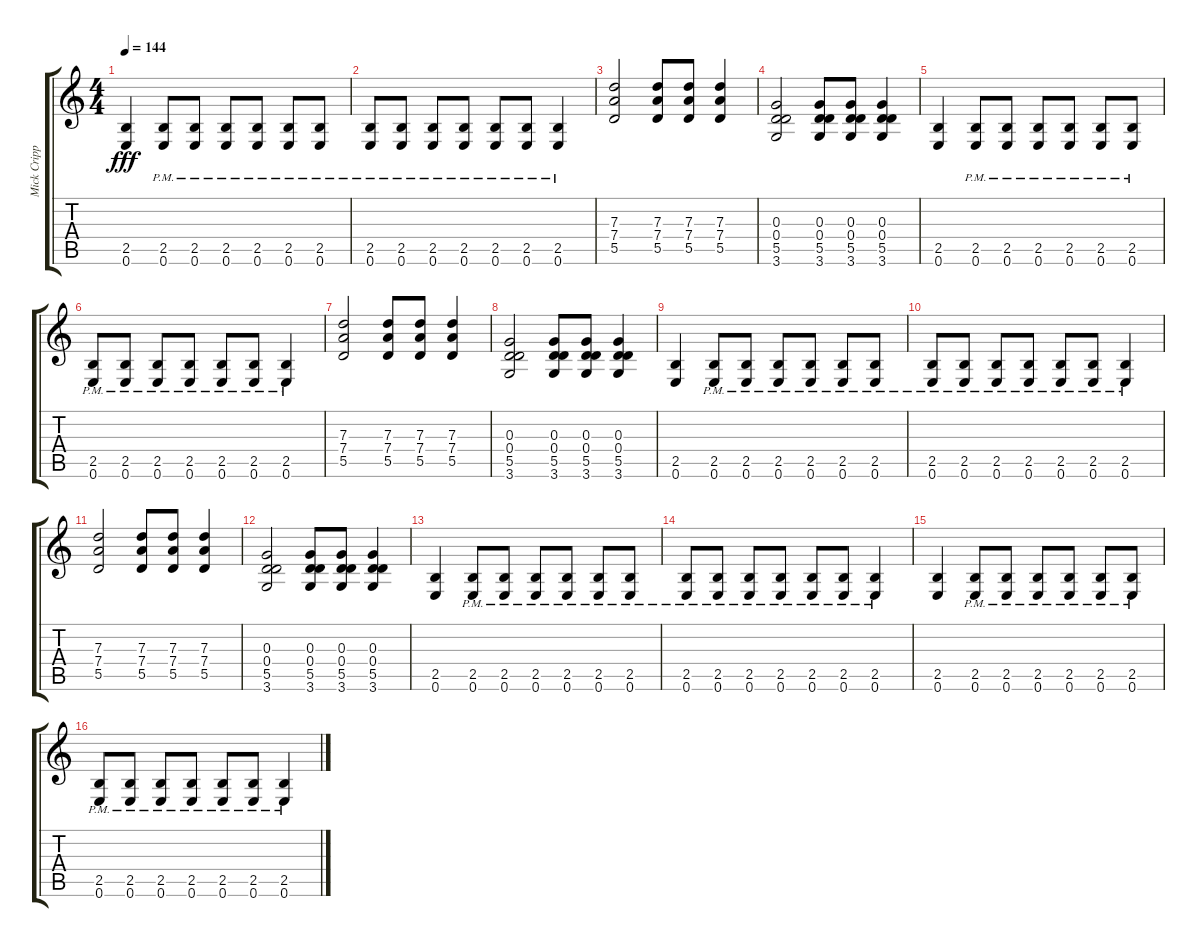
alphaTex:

\track ("Mick Cripps" "Mick Cripp") {instrument overdrivenguitar}
\staff {score tabs}
\tuning (E4 B3 G3 D3 A2 E2) {hide}
\ts (4 4)
\tempo 144
\clef g2
\ks c
(2.5 0.6).4{dy fff} (2.5{pm} 0.6{pm}).8 (2.5{pm} 0.6{pm}).8 (2.5{pm} 0.6{pm}).8 (2.5{pm} 0.6{pm}).8 (2.5{pm} 0.6{pm}).8 (2.5{pm} 0.6{pm}).8 |
(2.5{pm} 0.6{pm}).8 (2.5{pm} 0.6{pm}).8 (2.5{pm} 0.6{pm}).8 (2.5{pm} 0.6{pm}).8 (2.5{pm} 0.6{pm}).8 (2.5{pm} 0.6{pm}).8 (2.5{pm} 0.6{pm}).4 |
(7.3 7.4 5.5).2 (7.3 7.4 5.5).8 (7.3 7.4 5.5).8 (7.3 7.4 5.5).4 |
(0.3 0.4 5.5 3.6).2 (0.3 0.4 5.5 3.6).8 (0.3 0.4 5.5 3.6).8 (0.3 0.4 5.5 3.6).4 |
(2.5 0.6).4 (2.5{pm} 0.6{pm}).8 (2.5{pm} 0.6{pm}).8 (2.5{pm} 0.6{pm}).8 (2.5{pm} 0.6{pm}).8 (2.5{pm} 0.6{pm}).8 (2.5{pm} 0.6{pm}).8 |
(2.5{pm} 0.6{pm}).8 (2.5{pm} 0.6{pm}).8 (2.5{pm} 0.6{pm}).8 (2.5{pm} 0.6{pm}).8 (2.5{pm} 0.6{pm}).8 (2.5{pm} 0.6{pm}).8 (2.5{pm} 0.6{pm}).4 |
(7.3 7.4 5.5).2 (7.3 7.4 5.5).8 (7.3 7.4 5.5).8 (7.3 7.4 5.5).4 |
(0.3 0.4 5.5 3.6).2 (0.3 0.4 5.5 3.6).8 (0.3 0.4 5.5 3.6).8 (0.3 0.4 5.5 3.6).4 |
(2.5 0.6).4 (2.5{pm} 0.6{pm}).8 (2.5{pm} 0.6{pm}).8 (2.5{pm} 0.6{pm}).8 (2.5{pm} 0.6{pm}).8 (2.5{pm} 0.6{pm}).8 (2.5{pm} 0.6{pm}).8 |
(2.5{pm} 0.6{pm}).8 (2.5{pm} 0.6{pm}).8 (2.5{pm} 0.6{pm}).8 (2.5{pm} 0.6{pm}).8 (2.5{pm} 0.6{pm}).8 (2.5{pm} 0.6{pm}).8 (2.5{pm} 0.6{pm}).4 |
(7.3 7.4 5.5).2 (7.3 7.4 5.5).8 (7.3 7.4 5.5).8 (7.3 7.4 5.5).4 |
(0.3 0.4 5.5 3.6).2 (0.3 0.4 5.5 3.6).8 (0.3 0.4 5.5 3.6).8 (0.3 0.4 5.5 3.6).4 |
(2.5 0.6).4 (2.5{pm} 0.6{pm}).8 (2.5{pm} 0.6{pm}).8 (2.5{pm} 0.6{pm}).8 (2.5{pm} 0.6{pm}).8 (2.5{pm} 0.6{pm}).8 (2.5{pm} 0.6{pm}).8 |
(2.5{pm} 0.6{pm}).8 (2.5{pm} 0.6{pm}).8 (2.5{pm} 0.6{pm}).8 (2.5{pm} 0.6{pm}).8 (2.5{pm} 0.6{pm}).8 (2.5{pm} 0.6{pm}).8 (2.5{pm} 0.6{pm}).4 |
(2.5 0.6).4 (2.5{pm} 0.6{pm}).8 (2.5{pm} 0.6{pm}).8 (2.5{pm} 0.6{pm}).8 (2.5{pm} 0.6{pm}).8 (2.5{pm} 0.6{pm}).8 (2.5{pm} 0.6{pm}).8 |
(2.5{pm} 0.6{pm}).8 (2.5{pm} 0.6{pm}).8 (2.5{pm} 0.6{pm}).8 (2.5{pm} 0.6{pm}).8 (2.5{pm} 0.6{pm}).8 (2.5{pm} 0.6{pm}).8 (2.5{pm} 0.6{pm}).4
